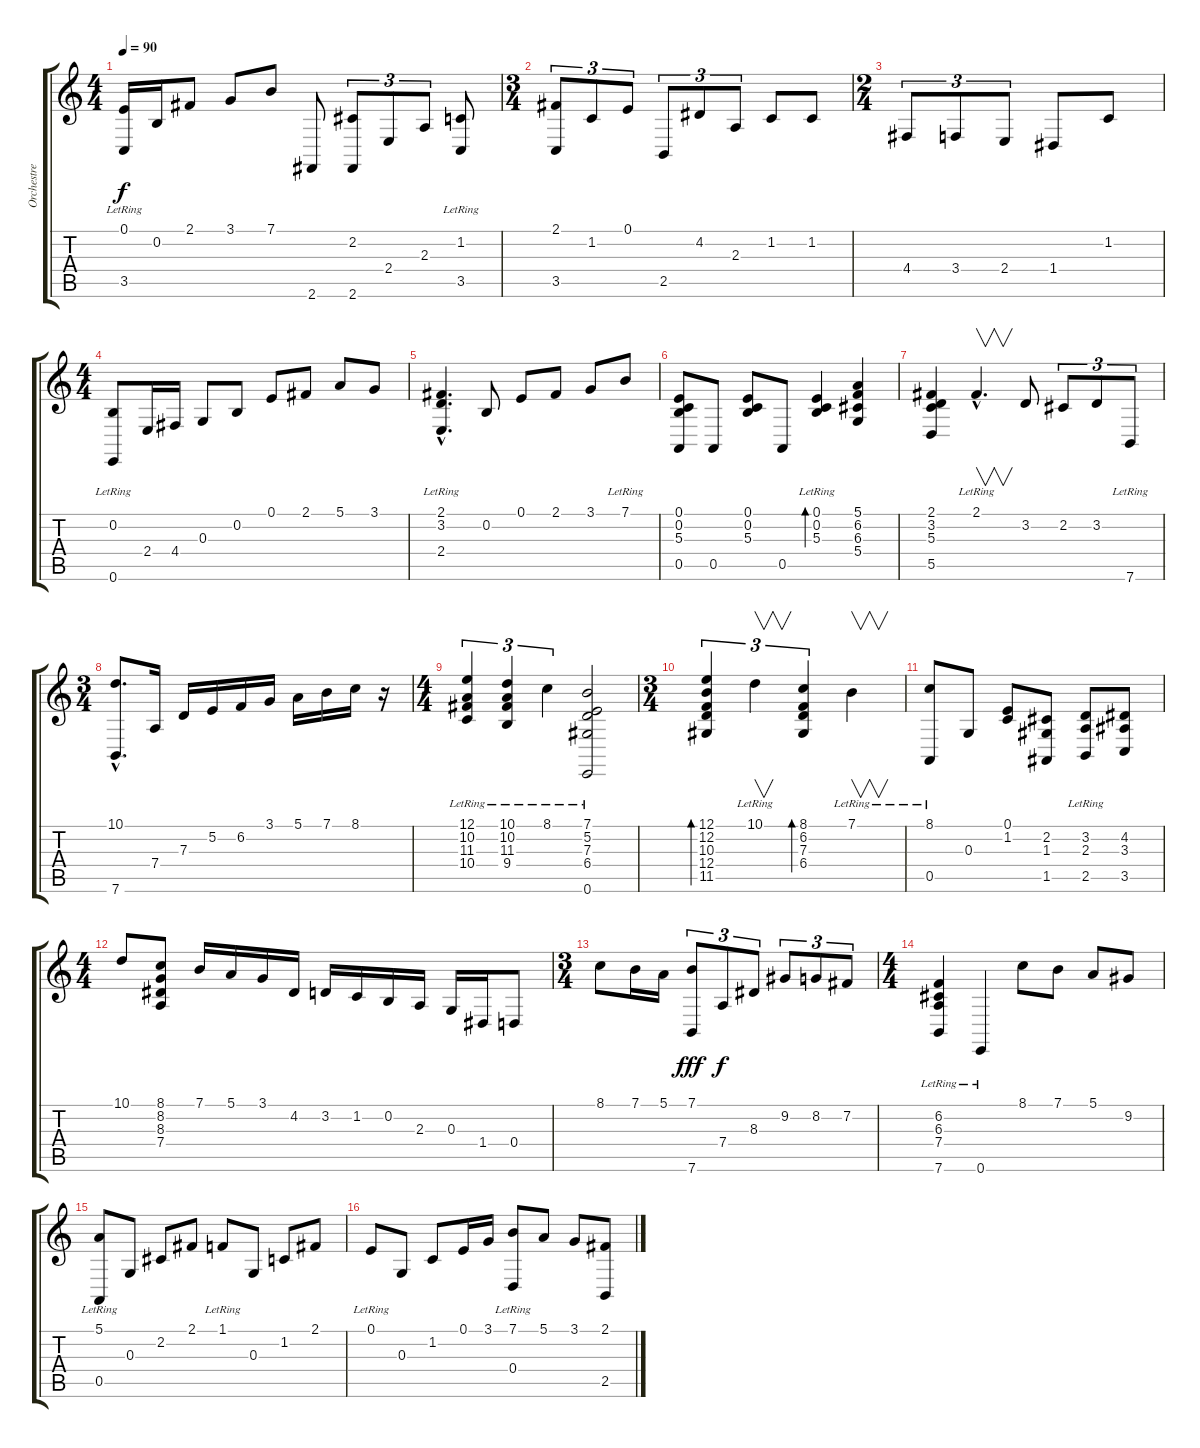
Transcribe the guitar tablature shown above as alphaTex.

\track ("Orchestre" "Orchestre") {instrument stringensemble1}
\staff {score tabs}
\tuning (E4 B3 G3 D3 A2 E2) {hide}
\ts (4 4)
\tempo 90
\clef g2
\ks c
(0.1 3.5{lr}).16{dy f} 0.2.16 2.1.8 3.1.8 7.1.8 2.6.8 (2.2 2.6).8{tu (3 2)} 2.4.8{tu (3 2)} 2.3.8{tu (3 2)} (1.2 3.5{lr}).8 |
\ts (3 4)
(2.1 3.5).8{tu (3 2)} 1.2.8{tu (3 2)} 0.1.8{tu (3 2)} 2.5.8{tu (3 2)} 4.2.8{tu (3 2)} 2.3.8{tu (3 2)} 1.2.8 1.2.8 |
\ts (2 4)
4.4.8{tu (3 2)} 3.4.8{tu (3 2)} 2.4.8{tu (3 2)} 1.4.8 1.2.8 |
\ts (4 4)
(0.2{lr} 0.6{lr}).8 2.4.16 4.4.16 0.3.8 0.2.8 0.1.8 2.1.8 5.1.8 3.1.8 |
(2.1{hac lr} 3.2{hac lr} 2.4{hac lr}).4{d} 0.2.8 0.1.8 2.1.8 3.1.8 7.1{lr}.8 |
(0.1 0.2 5.3 0.5).8 0.5.8 (0.1 0.2 5.3).8 0.5.8 (0.1 0.2 5.3{lr}).4{bd 240} (5.1 6.2 6.3 5.4).4 |
(2.1 3.2 5.3 5.5).4 2.1{hac lr}.4{v d} 3.2.8 2.2.8{tu (3 2)} 3.2.8{tu (3 2)} 7.6{lr}.8{tu (3 2)} |
\ts (3 4)
(10.1{hac} 7.6{hac}).8{d} 7.4.16 7.3.16 5.2.16 6.2.16 3.1.16 5.1.16 7.1.16 8.1.16 r.16 |
\ts (4 4)
(12.1{lr} 10.2 11.3 10.4{lr}).4{tu (3 2)} (10.1{lr} 10.2 11.3 9.4{lr}).4{tu (3 2)} 8.1{lr}.4{tu (3 2)} (7.1 5.2 7.3 6.4 0.6{lr}).2 |
\ts (3 4)
(12.1 12.2 10.3 12.4 11.5).4{tu (3 2) bd 240} 10.1{lr}.4{v tu (3 2)} (8.1 6.2 7.3 6.4).4{tu (3 2) bd 240} 7.1{lr}.4{v} |
(8.1{lr} 0.5{lr}).8 0.3.8 (0.1 1.2).8 (2.2 1.3 1.5).8 (3.2 2.3 2.5{lr}).8 (4.2 3.3 3.5).8 |
\ts (4 4)
10.1.8 (8.1 8.2 8.3 7.4).8 7.1.16 5.1.16 3.1.16 4.2.16 3.2.16 1.2.16 0.2.16 2.3.16 0.3.16 1.4.16 0.4.8 |
\ts (3 4)
8.1.8 7.1.16 5.1.16 (7.1 7.6).8{tu (3 2) dy fff} 7.4.8{tu (3 2) dy f} 8.3.8{tu (3 2)} 9.2.8{tu (3 2)} 8.2.8{tu (3 2)} 7.2.8{tu (3 2)} |
\ts (4 4)
(6.2 6.3 7.4 7.6{lr}).4 0.6{lr}.4 8.1.8 7.1.8 5.1.8 9.2.8 |
(5.1{lr} 0.5{lr}).8 0.3.8 2.2.8 2.1.8 1.1{lr}.8 0.3.8 1.2.8 2.1.8 |
0.1{lr}.8 0.3.8 1.2.8 0.1.16 3.1.16 (7.1 0.4{lr}).8 5.1.8 3.1.8 (2.1 2.5).8
